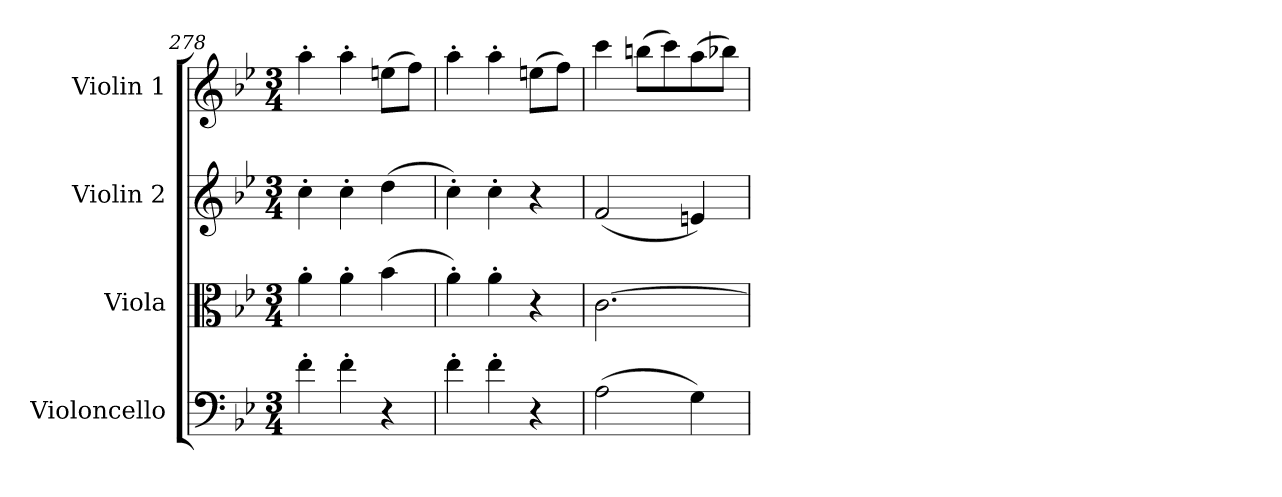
**kern	**kern	**kern	**kern
*part4	*part3	*part2	*part1
*staff4	*staff3	*staff2	*staff1
*I"Violoncello	*I"Viola	*I"Violin 2	*I"Violin 1
*I'Vc	*I'Vla	*I'Vln	*I'Vln
!!LO:LB:g=z
*clefF4	*clefC3	*clefG2	*clefG2
*k[b-e-]	*k[b-e-]	*k[b-e-]	*k[b-e-]
*M3/4	*M3/4	*M3/4	*M3/4
=278	=278	=278	=278
4f'\	4a'\	4cc'\	4aa'\
4f'\	4a'\	4cc'\	4aa'\
4r	(>4b-\	(>4dd\	(>8een\L
.	.	.	8ff\J)
=279	=279	=279	=279
4f'\	4a'\)	4cc'\)	4aa'\
4f'\	4a'\	4cc'\	4aa'\
4r	4r	4r	(>8een\L
.	.	.	8ff\J)
=280	=280	=280	=280
(>2A\	[2.c\	(<2f/	4ccc\
.	.	.	(>8bbn\L
.	.	.	8ccc\)
4G\)	.	4en/)	(>8aa\
.	.	.	8bb-X\J)
=	=	=	=
*-	*-	*-	*-
